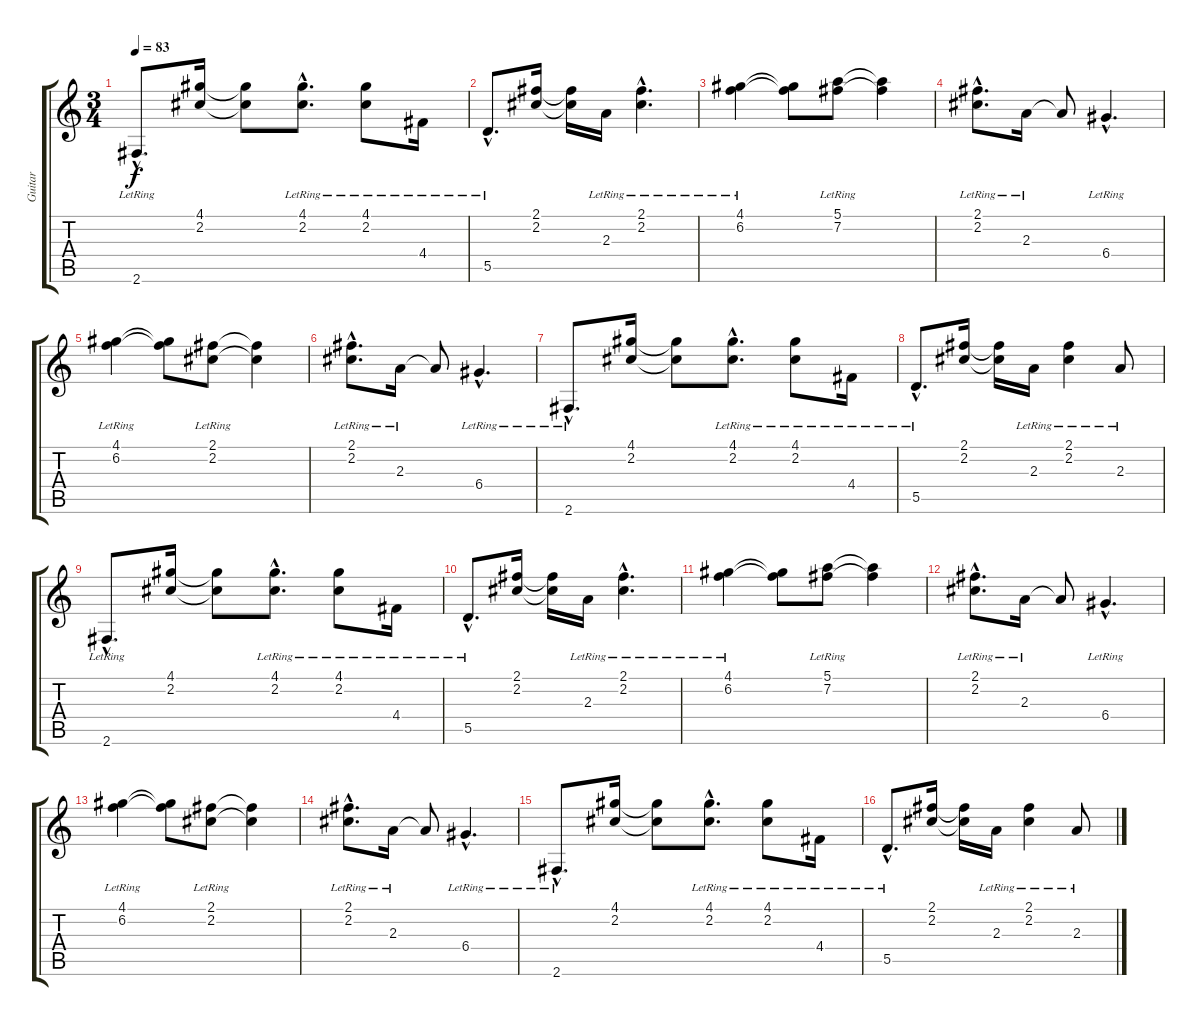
\track ("Guitar" "Guitar") {instrument acousticguitarnylon}
\staff {score tabs}
\tuning (E4 B3 G3 D3 A2 E2) {hide}
\ts (3 4)
\tempo 83
\clef g2
\ks c
2.6{hac lr}.8{d dy f} (4.1 2.2).16 (4.1{t} 2.2{t}).8 (4.1{hac lr} 2.2{hac lr}).8{d} (4.1{lr} 2.2{lr}).8 4.4{lr}.16 |
5.5{hac lr}.8{d} (2.1 2.2).16 (2.1{t} 2.2{t}).16 2.3{lr}.16 (2.1{hac lr} 2.2{hac lr}).4{d} |
(4.1{lr} 6.2{lr}).4 (4.1{t} 6.2{t}).8 (5.1{lr} 7.2{lr}).8 (5.1{t} 7.2{t}).4 |
(2.1{hac lr} 2.2{hac lr}).8{d} 2.3{lr}.16 2.3{t}.8 6.4{hac lr}.4{d} |
(4.1{lr} 6.2{lr}).4 (4.1{t} 6.2{t}).8 (2.1{lr} 2.2{lr}).8 (2.1{t} 2.2{t}).4 |
(2.1{hac lr} 2.2{hac lr}).8{d} 2.3{lr}.16 2.3{t}.8 6.4{hac lr}.4{d} |
2.6{hac lr}.8{d} (4.1 2.2).16 (4.1{t} 2.2{t}).8 (4.1{hac lr} 2.2{hac lr}).8{d} (4.1{lr} 2.2{lr}).8 4.4{lr}.16 |
5.5{hac lr}.8{d} (2.1 2.2).16 (2.1{t} 2.2{t}).16 2.3{lr}.16 (2.1{lr} 2.2{lr}).4 2.3{lr}.8 |
2.6{hac lr}.8{d} (4.1 2.2).16 (4.1{t} 2.2{t}).8 (4.1{hac lr} 2.2{hac lr}).8{d} (4.1{lr} 2.2{lr}).8 4.4{lr}.16 |
5.5{hac lr}.8{d} (2.1 2.2).16 (2.1{t} 2.2{t}).16 2.3{lr}.16 (2.1{hac lr} 2.2{hac lr}).4{d} |
(4.1{lr} 6.2{lr}).4 (4.1{t} 6.2{t}).8 (5.1{lr} 7.2{lr}).8 (5.1{t} 7.2{t}).4 |
(2.1{hac lr} 2.2{hac lr}).8{d} 2.3{lr}.16 2.3{t}.8 6.4{hac lr}.4{d} |
(4.1{lr} 6.2{lr}).4 (4.1{t} 6.2{t}).8 (2.1{lr} 2.2{lr}).8 (2.1{t} 2.2{t}).4 |
(2.1{hac lr} 2.2{hac lr}).8{d} 2.3{lr}.16 2.3{t}.8 6.4{hac lr}.4{d} |
2.6{hac lr}.8{d} (4.1 2.2).16 (4.1{t} 2.2{t}).8 (4.1{hac lr} 2.2{hac lr}).8{d} (4.1{lr} 2.2{lr}).8 4.4{lr}.16 |
5.5{hac lr}.8{d} (2.1 2.2).16 (2.1{t} 2.2{t}).16 2.3{lr}.16 (2.1{lr} 2.2{lr}).4 2.3{lr}.8
